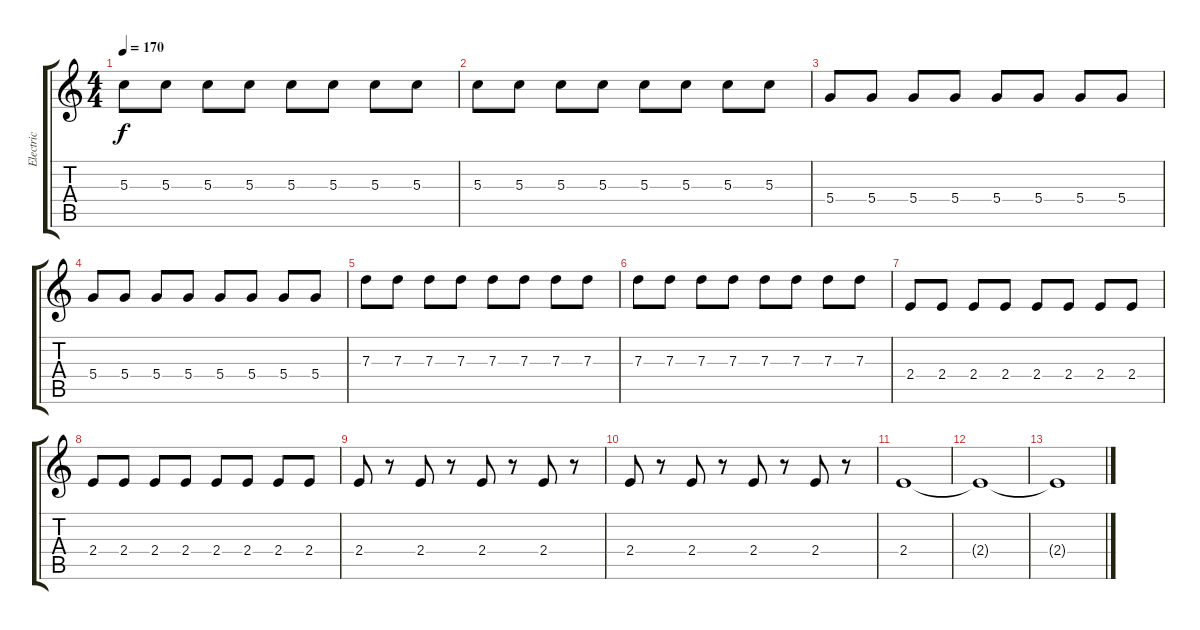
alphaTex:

\track ("Electric" "Electric") {instrument electricguitarclean}
\staff {score tabs}
\tuning (E4 B3 G3 D3 A2 E2) {hide}
\ts (4 4)
\tempo 170
\clef g2
\ks c
5.3.8{dy f} 5.3.8 5.3.8 5.3.8 5.3.8 5.3.8 5.3.8 5.3.8 |
5.3.8 5.3.8 5.3.8 5.3.8 5.3.8 5.3.8 5.3.8 5.3.8 |
5.4.8 5.4.8 5.4.8 5.4.8 5.4.8 5.4.8 5.4.8 5.4.8 |
5.4.8 5.4.8 5.4.8 5.4.8 5.4.8 5.4.8 5.4.8 5.4.8 |
7.3.8 7.3.8 7.3.8 7.3.8 7.3.8 7.3.8 7.3.8 7.3.8 |
7.3.8 7.3.8 7.3.8 7.3.8 7.3.8 7.3.8 7.3.8 7.3.8 |
2.4.8 2.4.8 2.4.8 2.4.8 2.4.8 2.4.8 2.4.8 2.4.8 |
2.4.8 2.4.8 2.4.8 2.4.8 2.4.8 2.4.8 2.4.8 2.4.8 |
2.4.8 r.8 2.4.8 r.8 2.4.8 r.8 2.4.8 r.8 |
2.4.8 r.8 2.4.8 r.8 2.4.8 r.8 2.4.8 r.8 |
2.4.1 |
2.4{t}.1 |
2.4{t}.1
